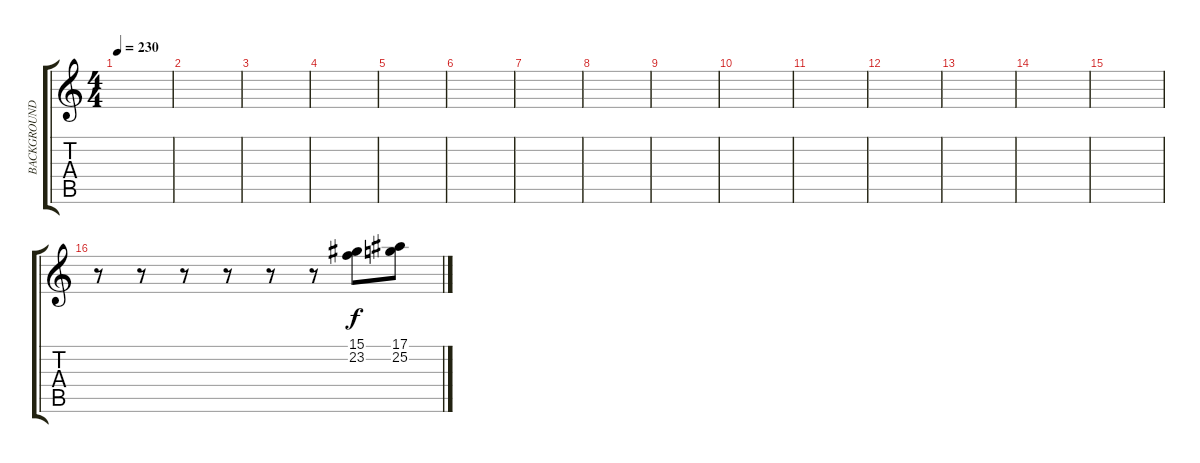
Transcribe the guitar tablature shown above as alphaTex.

\track ("BACKGROUND SYNTH" "BACKGROUND") {instrument lead2sawtooth}
\staff {score tabs}
\tuning (D4 A3 F3 C3 G2 C2) {hide}
\ts (4 4)
\tempo 230
\clef g2
\ks c
|
|
|
|
|
|
|
|
|
|
|
|
|
|
|
r.8 r.8 r.8 r.8 r.8 r.8 (15.1 23.2).8 (17.1 25.2).8
